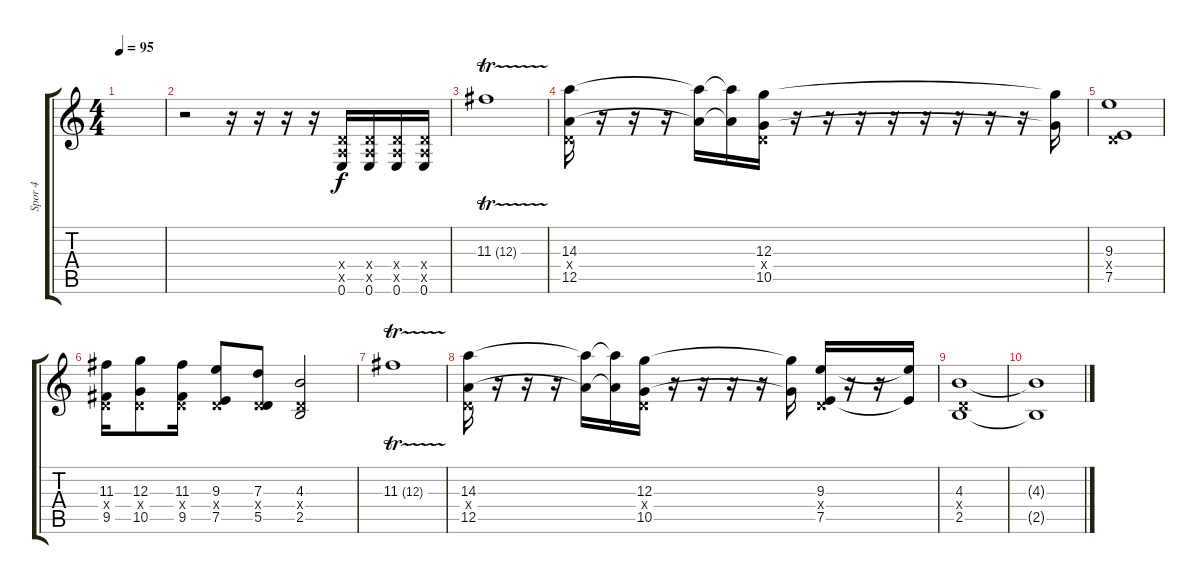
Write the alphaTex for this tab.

\track ("Spor 4" "Spor 4") {instrument distortionguitar}
\staff {score tabs}
\tuning (E4 B3 G3 D3 A2 E2) {hide}
\ts (4 4)
\tempo 95
\clef g2
\ks c
|
r.2 r.16 r.16 r.16 r.16 (0.4{x} 0.5{x} 0.6).16 (0.4{x} 0.5{x} 0.6).16 (0.4{x} 0.5{x} 0.6).16 (0.4{x} 0.5{x} 0.6).16 |
11.3{tr (12 16)}.1 |
(14.3 0.4{x} 12.5).16 r.16 r.16 r.16 (14.3{t} 12.5{t}).16 (14.3{t} 12.5{t}).16 (12.3 0.4{x} 10.5).16 r.16 r.16 r.16 r.16 r.16 r.16 r.16 r.16 (12.3{t} 10.5{t}).16 |
(9.3 0.4{x} 7.5).1 |
(11.3 0.4{x} 9.5).16 (12.3 0.4{x} 10.5).8 (11.3 0.4{x} 9.5).16 (9.3 0.4{x} 7.5).8 (7.3 0.4{x} 5.5).8 (4.3 0.4{x} 2.5).2 |
11.3{tr (12 16)}.1 |
(14.3 0.4{x} 12.5).16 r.16 r.16 r.16 (14.3{t} 12.5{t}).16 (14.3{t} 12.5{t}).16 (12.3 0.4{x} 10.5).16 r.16 r.16 r.16 r.16 (12.3{t} 10.5{t}).16 (9.3 0.4{x} 7.5).16 r.16 r.16 (9.3{t} 7.5{t}).16 |
(4.3 0.4{x} 2.5).1 |
(4.3{t} 2.5{t}).1
